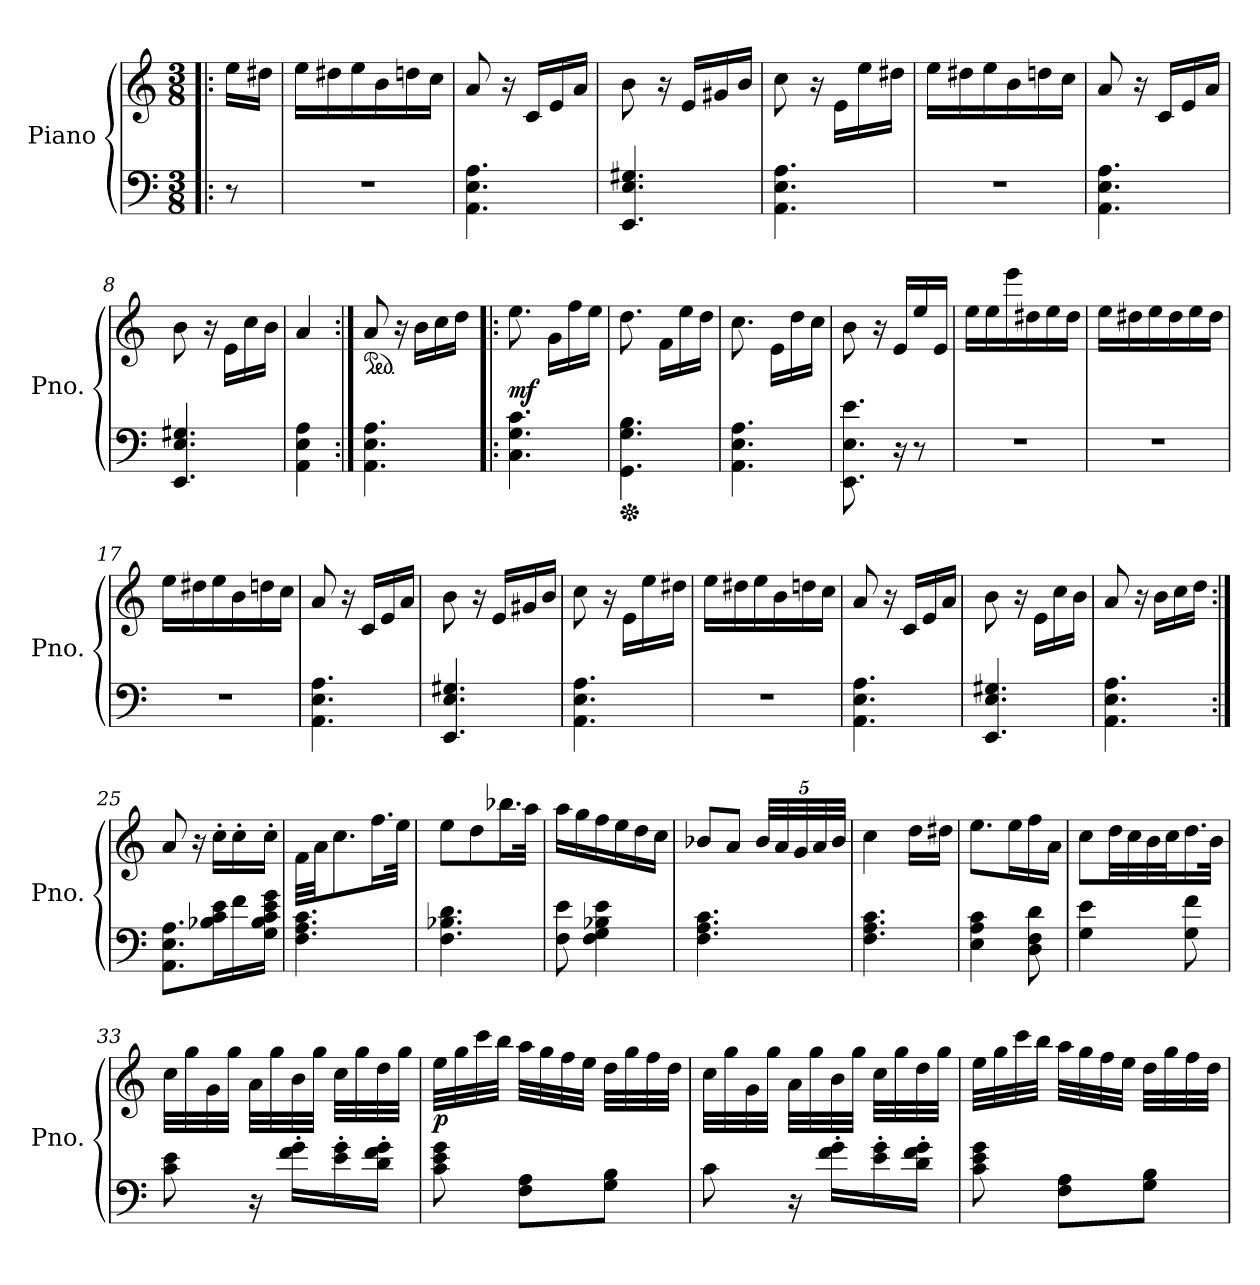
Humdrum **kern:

**kern	**kern	**dynam
*part1	*part1	*part1
*staff2	*staff1	*staff1/2
*I"Piano	*	*
*I'Pno.	*	*
*clefF4	*clefG2	*
*k[]	*k[]	*
*M3/8	*M3/8	*
*MM40	*MM40	*
=1!|:	=1!|:	=1!|:
8r	16ee\LL	.
.	16dd#X\JJ	.
=2	=2	=2
4.r	16ee\LL	.
.	16dd#X\	.
.	16ee\	.
.	16b\	.
.	16ddn\	.
.	16cc\JJ	.
=3	=3	=3
4.AA\ 4.E\ 4.A\	8a/	.
.	16r	.
.	16c/LL	.
.	16e/	.
.	16a/JJ	.
=4	=4	=4
4.EE/ 4.E/ 4.G#X/	8b\	.
.	16r	.
.	16e/LL	.
.	16g#X/	.
.	16b/JJ	.
=5	=5	=5
4.AA\ 4.E\ 4.A\	8cc\	.
.	16r	.
.	16e\LL	.
.	16ee\	.
.	16dd#X\JJ	.
=6	=6	=6
4.r	16ee\LL	.
.	16dd#X\	.
.	16ee\	.
.	16b\	.
.	16ddn\	.
.	16cc\JJ	.
!!LO:LB:g=z
=7	=7	=7
4.AA\ 4.E\ 4.A\	8a/	.
.	16r	.
.	16c/LL	.
.	16e/	.
.	16a/JJ	.
=8	=8	=8
4.EE/ 4.E/ 4.G#X/	8b\	.
.	16r	.
.	16e\LL	.
.	16cc\	.
.	16b\JJ	.
=9	=9	=9
4AA\ 4E\ 4A\	4a/	.
=10:|!	=10:|!	=10:|!
*	*ped	*
4.AA\ 4.E\ 4.A\	8a/	.
.	16r	.
.	16b\LL	.
.	16cc\	.
.	16dd\JJ	.
=11!|:	=11!|:	=11!|:
!	!	!LO:DY:b
4.C\ 4.G\ 4.c\	8.ee\	mf
.	16g\LL	.
.	16ff\	.
.	16ee\JJ	.
=12	=12	=12
*Xped	*	*
4.GG\ 4.G\ 4.B\	8.dd\	.
.	16f\LL	.
.	16ee\	.
.	16dd\JJ	.
!!LO:LB:g=z
=13	=13	=13
4.AA\ 4.E\ 4.A\	8.cc\	.
.	16e\LL	.
.	16dd\	.
.	16cc\JJ	.
=14	=14	=14
8.EE\ 8.E\ 8.e\	8b\	.
.	16r	.
16r	16e/LL	.
8r	16ee/	.
.	16e/JJ	.
=15	=15	=15
4.r	16ee\LL	.
.	16ee\	.
.	16eee\	.
.	16dd#X\	.
.	16ee\	.
.	16dd#\JJ	.
=16	=16	=16
4.r	16ee\LL	.
.	16dd#X\	.
.	16ee\	.
.	16dd#\	.
.	16ee\	.
.	16dd#\JJ	.
=17	=17	=17
4.r	16ee\LL	.
.	16dd#X\	.
.	16ee\	.
.	16b\	.
.	16ddn\	.
.	16cc\JJ	.
=18	=18	=18
4.AA\ 4.E\ 4.A\	8a/	.
.	16r	.
.	16c/LL	.
.	16e/	.
.	16a/JJ	.
!!LO:LB:g=z
=19	=19	=19
4.EE/ 4.E/ 4.G#X/	8b\	.
.	16r	.
.	16e/LL	.
.	16g#X/	.
.	16b/JJ	.
=20	=20	=20
4.AA\ 4.E\ 4.A\	8cc\	.
.	16r	.
.	16e\LL	.
.	16ee\	.
.	16dd#X\JJ	.
=21	=21	=21
4.r	16ee\LL	.
.	16dd#X\	.
.	16ee\	.
.	16b\	.
.	16ddn\	.
.	16cc\JJ	.
=22	=22	=22
4.AA\ 4.E\ 4.A\	8a/	.
.	16r	.
.	16c/LL	.
.	16e/	.
.	16a/JJ	.
=23	=23	=23
4.EE/ 4.E/ 4.G#X/	8b\	.
.	16r	.
.	16e\LL	.
.	16cc\	.
.	16b\JJ	.
=24	=24	=24
4.AA\ 4.E\ 4.A\	8a/	.
.	16r	.
.	16b\LL	.
.	16cc\	.
.	16dd\JJ	.
!!LO:LB:g=z
=25:|!	=25:|!	=25:|!
8.AA\ 8.E\ 8.A\L	8a/	.
.	16r	.
16B-X\ 16c\ 16e\L	16cc'\LL	.
16f\	16cc'\	.
16G\ 16B-\ 16c\ 16e\ 16g\JJ	16cc'\JJ	.
=26	=26	=26
4.F\ 4.A\ 4.c\	32f\LLL	.
.	32a\JJ	.
.	8.cc\	.
.	16.ff\L	.
.	32ee\JJk	.
=27	=27	=27
4.F\ 4.B-X\ 4.d\	8ee\L	.
.	8dd\	.
.	16.bb-X\L	.
.	32aa\JJk	.
=28	=28	=28
8F\ 8e\	16aa\LL	.
.	16gg\	.
4F\ 4G\ 4B-X\ 4e\	16ff\	.
.	16ee\	.
.	16dd\	.
.	16cc\JJ	.
=29	=29	=29
4.F\ 4.A\ 4.c\	8b-X/L	.
.	8a/J	.
*	*Xbrackettup	*
.	40b-/LLL	.
.	40a/	.
.	40g/	.
.	40a/	.
.	40b-/JJJ	.
!!LO:PB:g=z
=30	=30	=30
4.F\ 4.A\ 4.c\	4cc\	.
.	16dd\LL	.
.	16dd#X\JJ	.
=31	=31	=31
4E\ 4A\ 4c\	8.ee\L	.
.	16ee\L	.
8D\ 8F\ 8d\	16ff\	.
.	16a\JJ	.
=32	=32	=32
4G\ 4e\	8cc\L	.
.	32dd\LL	.
.	32cc\	.
.	32b\	.
.	32cc\J	.
8G\ 8f\	16.dd\	.
.	32b\JJk	.
=33	=33	=33
8c\ 8e\	32cc\LLL	.
.	32gg\	.
.	32g\	.
.	32gg\JJJ	.
16r	32a\LLL	.
.	32gg\	.
16f\' 16g\'LL	32b\	.
.	32gg\JJJ	.
16e\' 16g\'	32cc\LLL	.
.	32gg\	.
16d\' 16f\' 16g\'JJ	32dd\	.
.	32gg\JJJ	.
!!LO:LB:g=z
=34	=34	=34
!	!	!LO:DY:b
8c\ 8e\ 8g\	32ee\LLL	p
.	32gg\	.
.	32ccc\	.
.	32bb\JJJ	.
8F\ 8A\L	32aa\LLL	.
.	32gg\	.
.	32ff\	.
.	32ee\JJJ	.
8G\ 8B\J	32dd\LLL	.
.	32gg\	.
.	32ff\	.
.	32dd\JJJ	.
=35	=35	=35
8c\	32cc\LLL	.
.	32gg\	.
.	32g\	.
.	32gg\JJJ	.
16r	32a\LLL	.
.	32gg\	.
16f\' 16g\'LL	32b\	.
.	32gg\JJJ	.
16e\' 16g\'	32cc\LLL	.
.	32gg\	.
16d\' 16f\' 16g\'JJ	32dd\	.
.	32gg\JJJ	.
=36	=36	=36
8c\ 8e\ 8g\	32ee\LLL	.
.	32gg\	.
.	32ccc\	.
.	32bb\JJJ	.
8F\ 8A\L	32aa\LLL	.
.	32gg\	.
.	32ff\	.
.	32ee\JJJ	.
8G\ 8B\J	32dd\LLL	.
.	32gg\	.
.	32ff\	.
.	32dd\JJJ	.
=	=	=
*-	*-	*-
